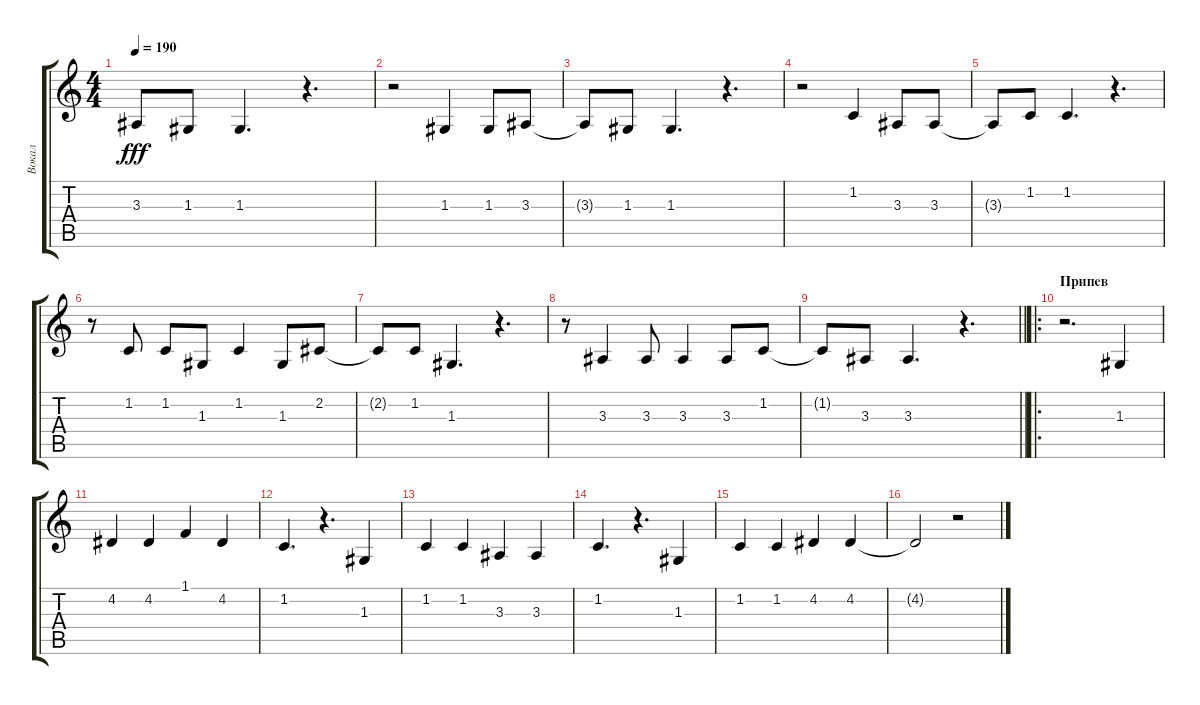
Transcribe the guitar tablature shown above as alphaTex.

\track ("Вокал" "Вокал") {instrument lead2sawtooth}
\staff {score tabs}
\tuning (E4 B3 G3 D3 A2 E2) {hide}
\ts (4 4)
\tempo 190
\clef g2
\ks c
3.3{t}.8{dy fff} 1.3.8 1.3.4{d} r.4{d} |
r.2 1.3.4 1.3.8 3.3.8 |
3.3{t}.8 1.3.8 1.3.4{d} r.4{d} |
r.2 1.2.4 3.3.8 3.3.8 |
3.3{t}.8 1.2.8 1.2.4{d} r.4{d} |
r.8 1.2.8 1.2.8 1.3.8 1.2.4 1.3.8 2.2.8 |
2.2{t}.8 1.2.8 1.3.4{d} r.4{d} |
r.8 3.3.4 3.3.8 3.3.4 3.3.8 1.2.8 |
\barLineRight lightlight
1.2{t}.8 3.3.8 3.3.4{d} r.4{d} |
\ro
\section ("" "Припев")
r.2{d} 1.3.4 |
4.2.4 4.2.4 1.1.4 4.2.4 |
1.2.4{d} r.4{d} 1.3.4 |
1.2.4 1.2.4 3.3.4 3.3.4 |
1.2.4{d} r.4{d} 1.3.4 |
1.2.4 1.2.4 4.2.4 4.2.4 |
4.2{t}.2 r.2
